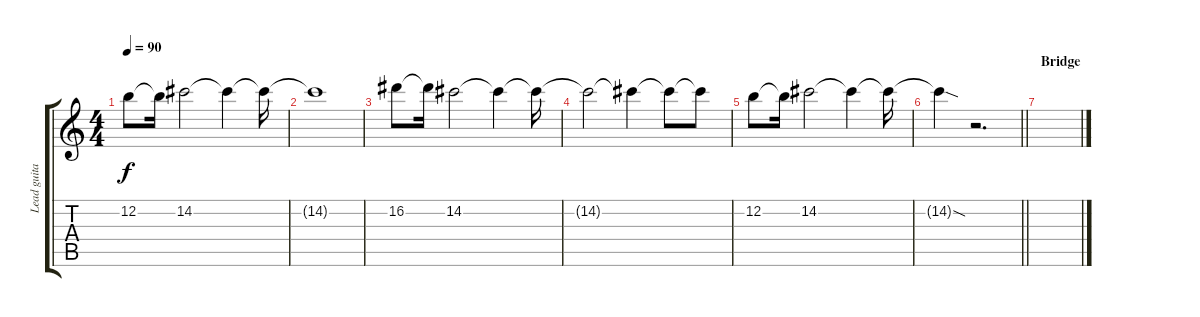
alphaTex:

\track ("Lead guitar" "Lead guita") {instrument distortionguitar}
\staff {score tabs}
\tuning (E4 B3 G3 D3 A2 E2) {hide}
\ts (4 4)
\tempo 90
\clef g2
\ks c
12.2.8{dy f} 12.2{t}.16 14.2.2 14.2{t}.4 14.2{t}.16 |
14.2{t}.1 |
16.2.8 16.2{t}.16 14.2.2 14.2{t}.4 14.2{t}.16 |
14.2{t}.2 14.2{t}.4 14.2{t}.8 14.2{t}.8 |
12.2.8 12.2{t}.16 14.2.2 14.2{t}.4 14.2{t}.16 |
\barLineRight lightlight
14.2{sod t}.4 r.2{d} |
\section ("" "Bridge")
